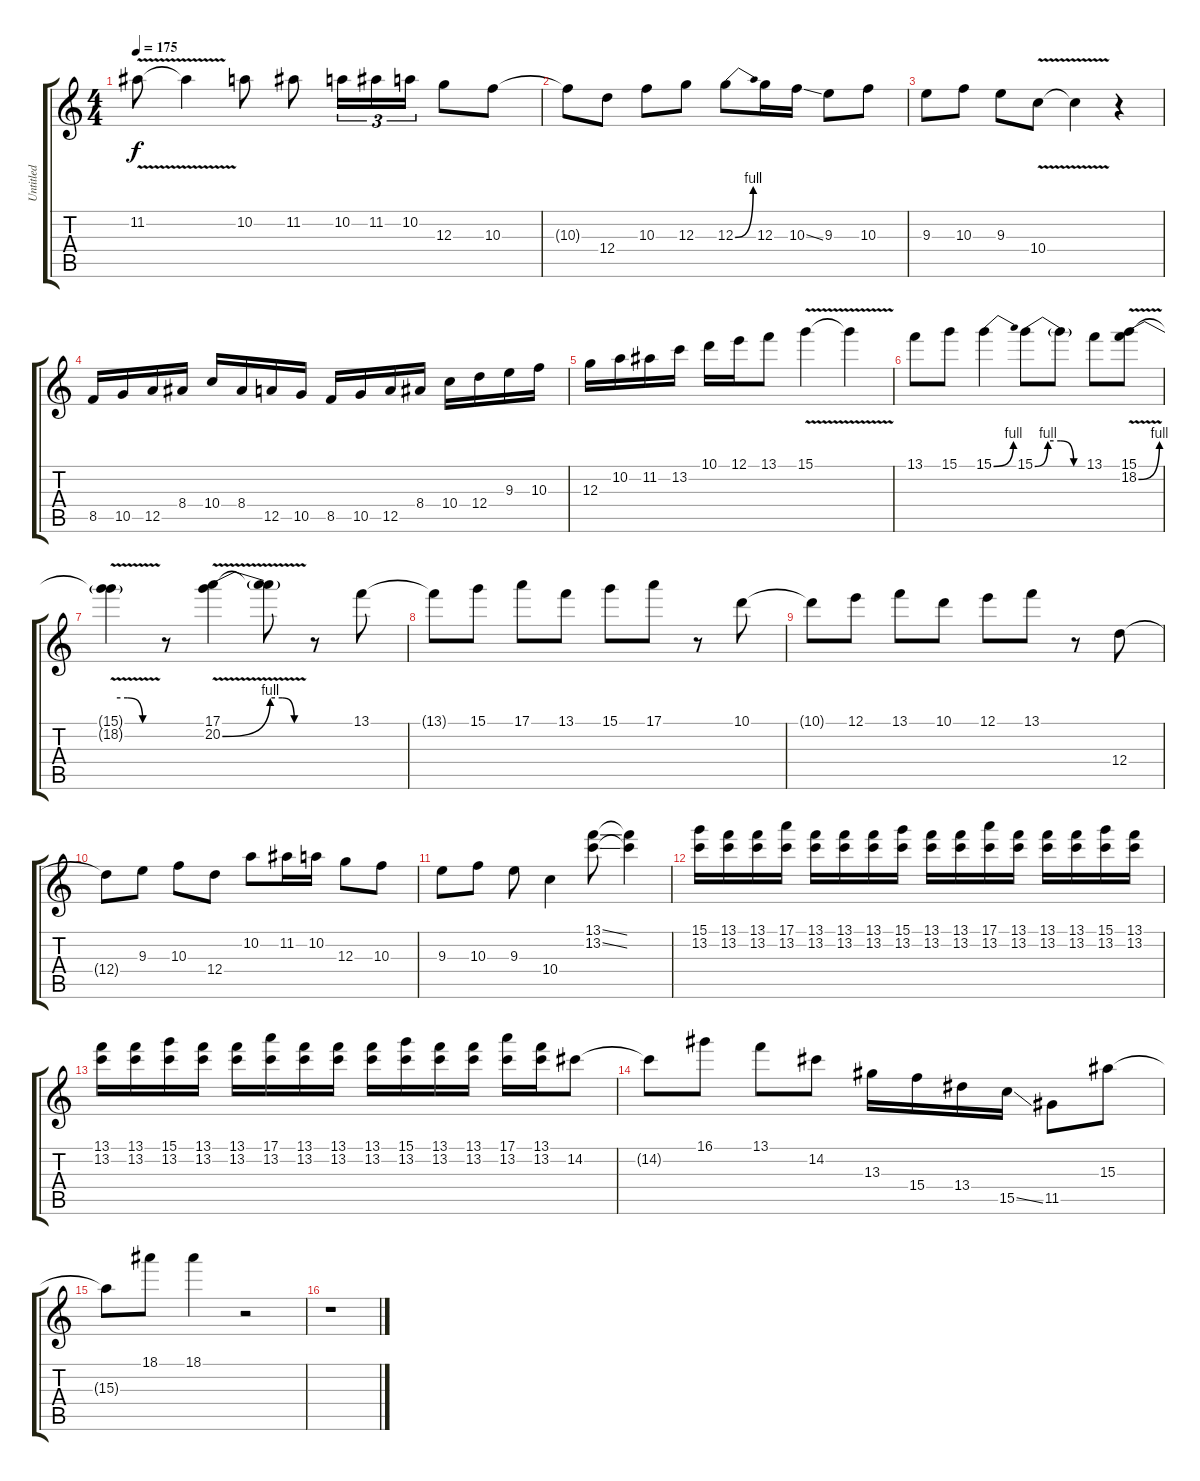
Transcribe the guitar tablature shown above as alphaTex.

\track ("Untitled" "Untitled") {instrument overdrivenguitar}
\staff {score tabs}
\tuning (E4 B3 G3 D3 A2 E2) {hide}
\ts (4 4)
\tempo 175
\clef g2
\ks c
11.2{v t}.8{dy f} 11.2{v t}.4 10.2.8 11.2.8 10.2.16{tu (3 2)} 11.2.16{tu (3 2)} 10.2.16{tu (3 2)} 12.3.8 10.3.8 |
10.3{t}.8 12.4.8 10.3.8 12.3.8 12.3{be (bend 0 0 60 4)}.8 12.3.16 10.3{ss}.16 9.3.8 10.3.8 |
9.3.8 10.3.8 9.3.8 10.4{v}.8 10.4{v t}.4 r.4 |
8.5.16 10.5.16 12.5.16 8.4.16 10.4.16 8.4.16 12.5.16 10.5.16 8.5.16 10.5.16 12.5.16 8.4.16 10.4.16 12.4.16 9.3.16 10.3.16 |
12.3.16 10.2.16 11.2.16 13.2.16 10.1.16 12.1.16 13.1.8 15.1{v}.4 15.1{v t}.4 |
13.1.8 15.1.8 15.1{be (bend 0 0 60 4)}.4 15.1{be (custom 0 0 15 4 30 4 45 0 60 0)}.8 15.1{t}.8 13.1.8 (15.1{v} 18.2{be (bend 0 0 60 4) v}).8 |
(15.1{v t} 18.2{be (custom 0 4 20 4 40 0 60 0) v t}).4 r.8 (17.1{v} 20.2{be (bend 0 0 60 4) v}).4 (17.1{v t} 20.2{be (custom 0 4 20 4 40 0 60 0) v t}).8 r.8 13.1.8 |
13.1{t}.8 15.1.8 17.1.8 13.1.8 15.1.8 17.1.8 r.8 10.1.8 |
10.1{t}.8 12.1.8 13.1.8 10.1.8 12.1.8 13.1.8 r.8 12.4.8 |
12.4{t}.8 9.3.8 10.3.8 12.4.8 10.2.8 11.2.16 10.2.16 12.3.8 10.3.8 |
9.3.8 10.3.8 9.3.8 10.4.4 (13.1{ss} 13.2{ss}).8 (13.1{t} 13.2{t}).4 |
(15.1 13.2).16 (13.1 13.2).16 (13.1 13.2).16 (17.1 13.2).16 (13.1 13.2).16 (13.1 13.2).16 (13.1 13.2).16 (15.1 13.2).16 (13.1 13.2).16 (13.1 13.2).16 (17.1 13.2).16 (13.1 13.2).16 (13.1 13.2).16 (13.1 13.2).16 (15.1 13.2).16 (13.1 13.2).16 |
(13.1 13.2).16 (13.1 13.2).16 (15.1 13.2).16 (13.1 13.2).16 (13.1 13.2).16 (17.1 13.2).16 (13.1 13.2).16 (13.1 13.2).16 (13.1 13.2).16 (15.1 13.2).16 (13.1 13.2).16 (13.1 13.2).16 (17.1 13.2).16 (13.1 13.2).16 14.2.8 |
14.2{t}.8 16.1.8 13.1.8 14.2.8 13.3.16 15.4.16 13.4.16 15.5{ss}.16 11.5.8 15.3.8 |
15.3{t}.8 18.1.8 18.1.4 r.2 |
r.1
